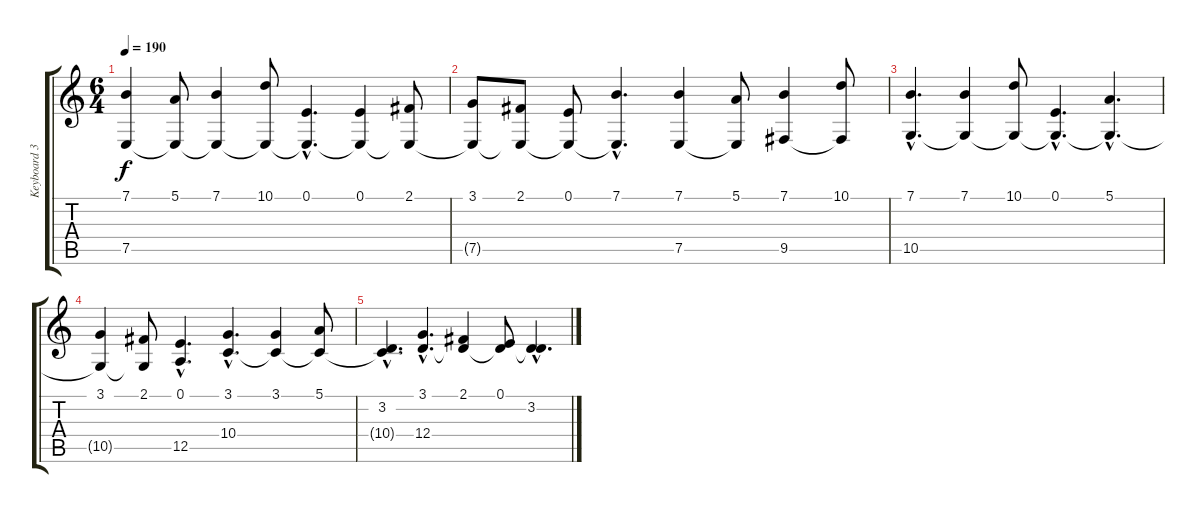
\track ("Keyboard 3" "Keyboard 3") {instrument piccolo}
\staff {score tabs}
\tuning (E4 B3 G3 D3 A2 E2) {hide}
\ts (6 4)
\tempo 190
\clef g2
\ks c
(7.1 7.5{t}).4{dy f} (5.1 7.5{t}).8 (7.1 7.5{t}).4 (10.1 7.5{t}).8 (0.1{hac} 7.5{hac t}).4{d} (0.1 7.5{t}).4 (2.1 7.5{t}).8 |
(3.1 7.5{t}).8{volume 5} (2.1 7.5{t}).8 (0.1 7.5{t}).8 (7.1{hac} 7.5{hac t}).4{d} (7.1 7.5).4 (5.1 7.5{t}).8 (7.1 9.5).4 (10.1 9.5{t}).8 |
(7.1{hac} 10.5{hac}).4{d} (7.1 10.5{t}).4 (10.1 10.5{t}).8 (0.1{hac} 10.5{hac t}).4{d} (5.1{hac} 10.5{hac t}).4{d} |
(3.1 10.5{t}).4{volume 0} (2.1 10.5{t}).8 (0.1{hac} 12.5{hac}).4{d} (3.1{hac} 10.4{hac}).4{d} (3.1 10.4{t}).4 (5.1 10.4{t}).8 |
(3.2{hac} 10.4{hac t}).4{d} (3.1{hac} 12.4{hac}).4{d} (2.1 12.4{t}).4 (0.1 12.4{t}).8 (3.2{hac} 12.4{hac t}).4{d}
